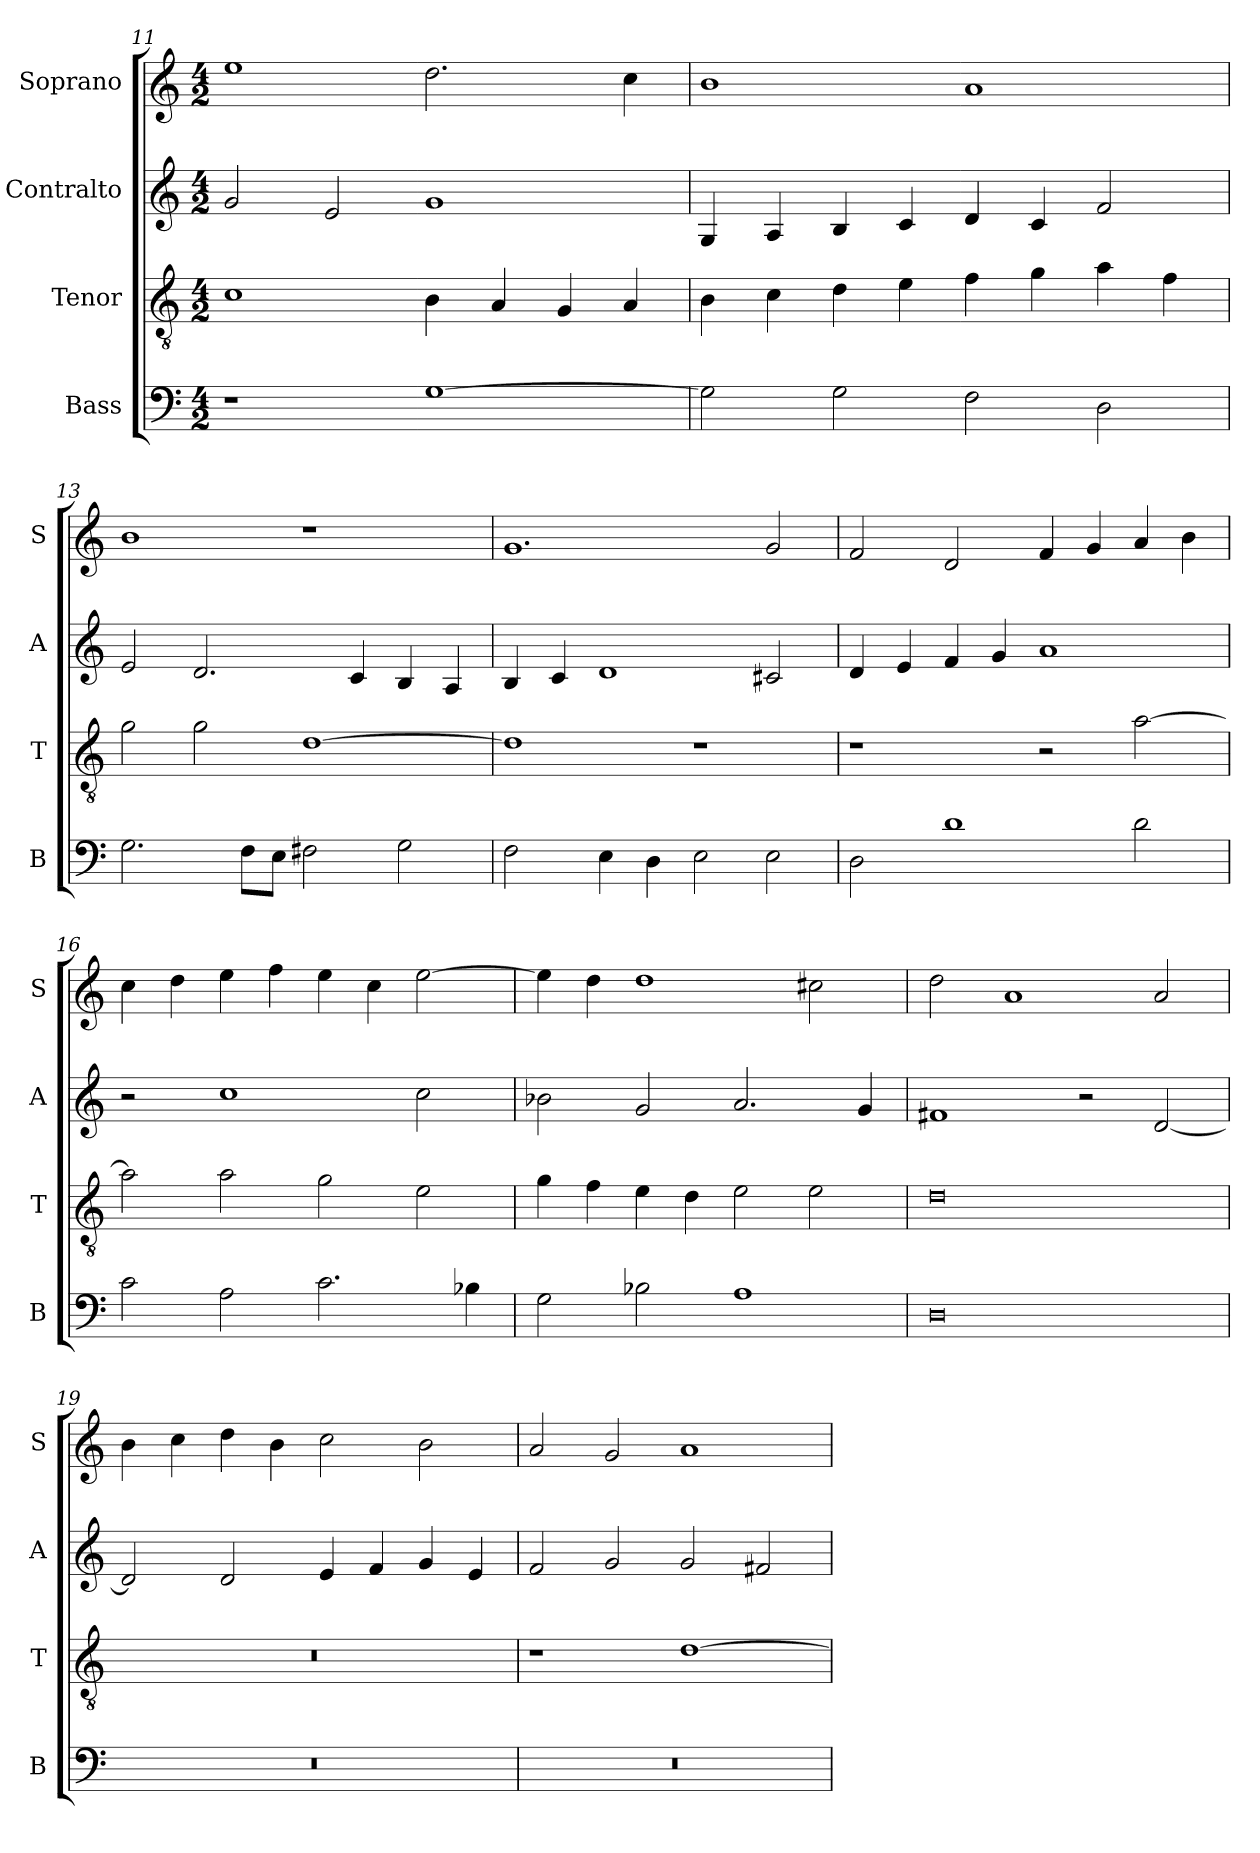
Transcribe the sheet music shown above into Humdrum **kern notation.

**kern	**kern	**kern	**kern
*part4	*part3	*part2	*part1
*staff4	*staff3	*staff2	*staff1
*I"Bass	*I"Tenor	*I"Contralto	*I"Soprano
*I'B	*I'T	*I'A	*I'S
*clefF4	*clefGv2	*clefG2	*clefG2
*k[]	*k[]	*k[]	*k[]
*D:dor	*D:dor	*D:dor	*D:dor
*M4/2	*M4/2	*M4/2	*M4/2
=11	=11	=11	=11
1r	1c	2g	1ee
.	.	2e	.
[1G	4B	1g	2.dd
.	4A	.	.
.	4G	.	.
.	4A	.	4cc
=12	=12	=12	=12
2G]	4B	4G	1b
.	4c	4A	.
2G	4d	4B	.
.	4e	4c	.
2F	4f	4d	1a
.	4g	4c	.
2D	4a	2f	.
.	4f	.	.
=13	=13	=13	=13
2.G	2g	2e	1b
.	2g	2.d	.
8F\L	.	.	.
8E\J	.	.	.
2F#X	[1d	.	1r
.	.	4c	.
2G	.	4B	.
.	.	4A	.
=14	=14	=14	=14
2F	1d]	4B	1.g
.	.	4c	.
4E	.	1d	.
4D	.	.	.
2E	1r	.	.
2E	.	2c#X	2g
=15	=15	=15	=15
2D	1r	4d	2f
.	.	4e	.
1d	.	4f	2d
.	.	4g	.
.	2r	1a	4f
.	.	.	4g
2d	[2a	.	4a
.	.	.	4b
=16	=16	=16	=16
2c	2a]	2r	4cc
.	.	.	4dd
2A	2a	1cc	4ee
.	.	.	4ff
2.c	2g	.	4ee
.	.	.	4cc
.	2e	2cc	[2ee
4B-X	.	.	.
=17	=17	=17	=17
2G	4g	2b-X	4ee]
.	4f	.	4dd
2B-X	4e	2g	1dd
.	4d	.	.
1A	2e	2.a	.
.	2e	.	2cc#X
.	.	4g	.
=18	=18	=18	=18
0D	0d	1f#X	2dd
.	.	.	1a
.	.	2r	.
.	.	[2d	2a
=19	=19	=19	=19
0r	0r	2d]	4b
.	.	.	4cc
.	.	2d	4dd
.	.	.	4b
.	.	4e	2cc
.	.	4f	.
.	.	4g	2b
.	.	4e	.
=20	=20	=20	=20
0r	1r	2f	2a
.	.	2g	2g
.	[1d	2g	1a
.	.	2f#X	.
=	=	=	=
*-	*-	*-	*-
